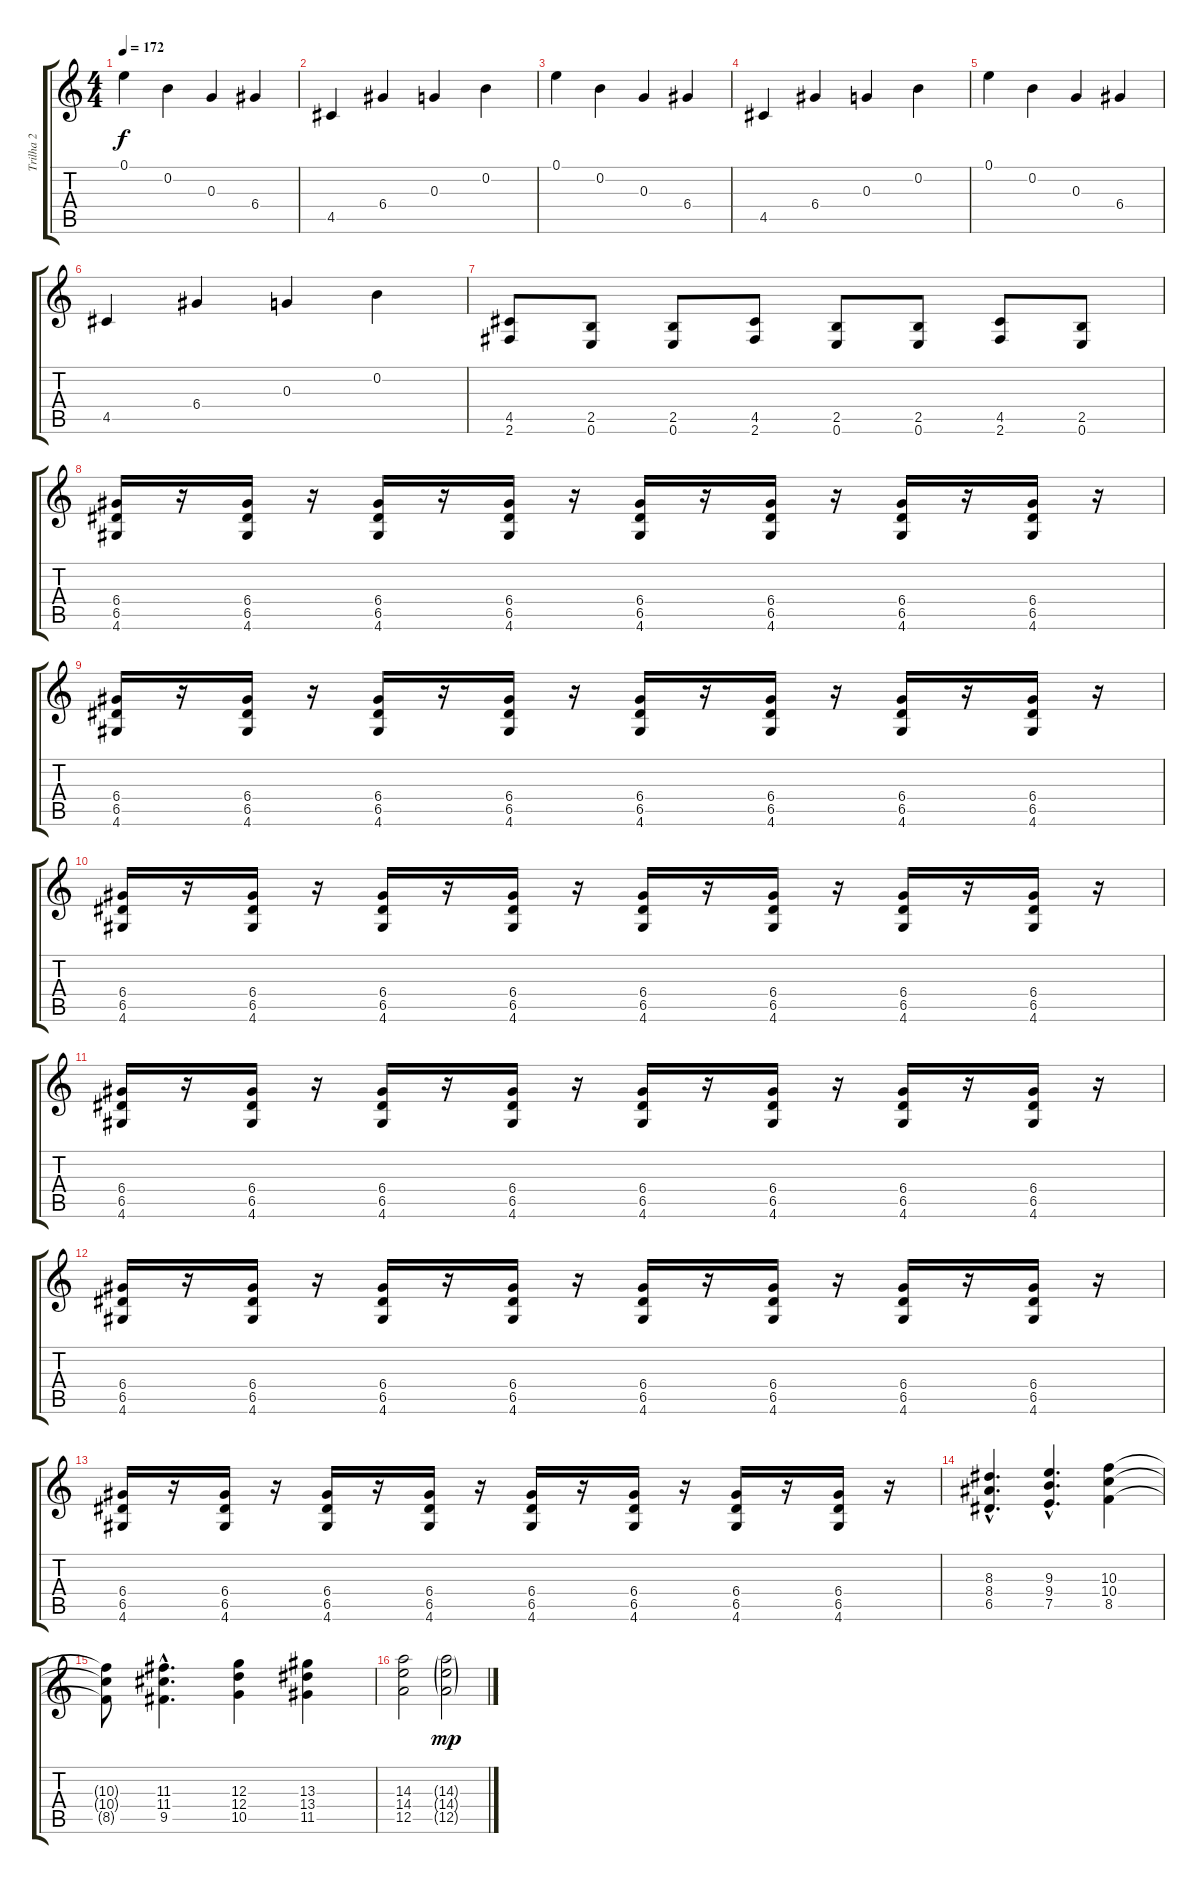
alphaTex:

\track ("Trilha 2" "Trilha 2") {instrument distortionguitar}
\staff {score tabs}
\tuning (E4 B3 G3 D3 A2 E2) {hide}
\ts (4 4)
\tempo 172
\clef g2
\ks c
0.1.4{dy f} 0.2.4 0.3.4 6.4.4 |
4.5.4 6.4.4 0.3.4 0.2.4 |
0.1.4 0.2.4 0.3.4 6.4.4 |
4.5.4 6.4.4 0.3.4 0.2.4 |
0.1.4 0.2.4 0.3.4 6.4.4 |
4.5.4 6.4.4 0.3.4 0.2.4 |
(4.5 2.6).8 (2.5 0.6).8 (2.5 0.6).8 (4.5 2.6).8 (2.5 0.6).8 (2.5 0.6).8 (4.5 2.6).8 (2.5 0.6).8 |
(6.4 6.5 4.6).16 r.16 (6.4 6.5 4.6).16 r.16 (6.4 6.5 4.6).16 r.16 (6.4 6.5 4.6).16 r.16 (6.4 6.5 4.6).16 r.16 (6.4 6.5 4.6).16 r.16 (6.4 6.5 4.6).16 r.16 (6.4 6.5 4.6).16 r.16 |
(6.4 6.5 4.6).16 r.16 (6.4 6.5 4.6).16 r.16 (6.4 6.5 4.6).16 r.16 (6.4 6.5 4.6).16 r.16 (6.4 6.5 4.6).16 r.16 (6.4 6.5 4.6).16 r.16 (6.4 6.5 4.6).16 r.16 (6.4 6.5 4.6).16 r.16 |
(6.4 6.5 4.6).16 r.16 (6.4 6.5 4.6).16 r.16 (6.4 6.5 4.6).16 r.16 (6.4 6.5 4.6).16 r.16 (6.4 6.5 4.6).16 r.16 (6.4 6.5 4.6).16 r.16 (6.4 6.5 4.6).16 r.16 (6.4 6.5 4.6).16 r.16 |
(6.4 6.5 4.6).16 r.16 (6.4 6.5 4.6).16 r.16 (6.4 6.5 4.6).16 r.16 (6.4 6.5 4.6).16 r.16 (6.4 6.5 4.6).16 r.16 (6.4 6.5 4.6).16 r.16 (6.4 6.5 4.6).16 r.16 (6.4 6.5 4.6).16 r.16 |
(6.4 6.5 4.6).16 r.16 (6.4 6.5 4.6).16 r.16 (6.4 6.5 4.6).16 r.16 (6.4 6.5 4.6).16 r.16 (6.4 6.5 4.6).16 r.16 (6.4 6.5 4.6).16 r.16 (6.4 6.5 4.6).16 r.16 (6.4 6.5 4.6).16 r.16 |
(6.4 6.5 4.6).16 r.16 (6.4 6.5 4.6).16 r.16 (6.4 6.5 4.6).16 r.16 (6.4 6.5 4.6).16 r.16 (6.4 6.5 4.6).16 r.16 (6.4 6.5 4.6).16 r.16 (6.4 6.5 4.6).16 r.16 (6.4 6.5 4.6).16 r.16 |
(8.3{hac} 8.4{hac} 6.5{hac}).4{d} (9.3{hac} 9.4{hac} 7.5{hac}).4{d} (10.3 10.4 8.5).4 |
(10.3{t} 10.4{t} 8.5{t}).8 (11.3{hac} 11.4{hac} 9.5{hac}).4{d} (12.3 12.4 10.5).4 (13.3 13.4 11.5).4 |
(14.3 14.4 12.5).2 (14.3{g} 14.4{g} 12.5{g}).2{dy mp}
